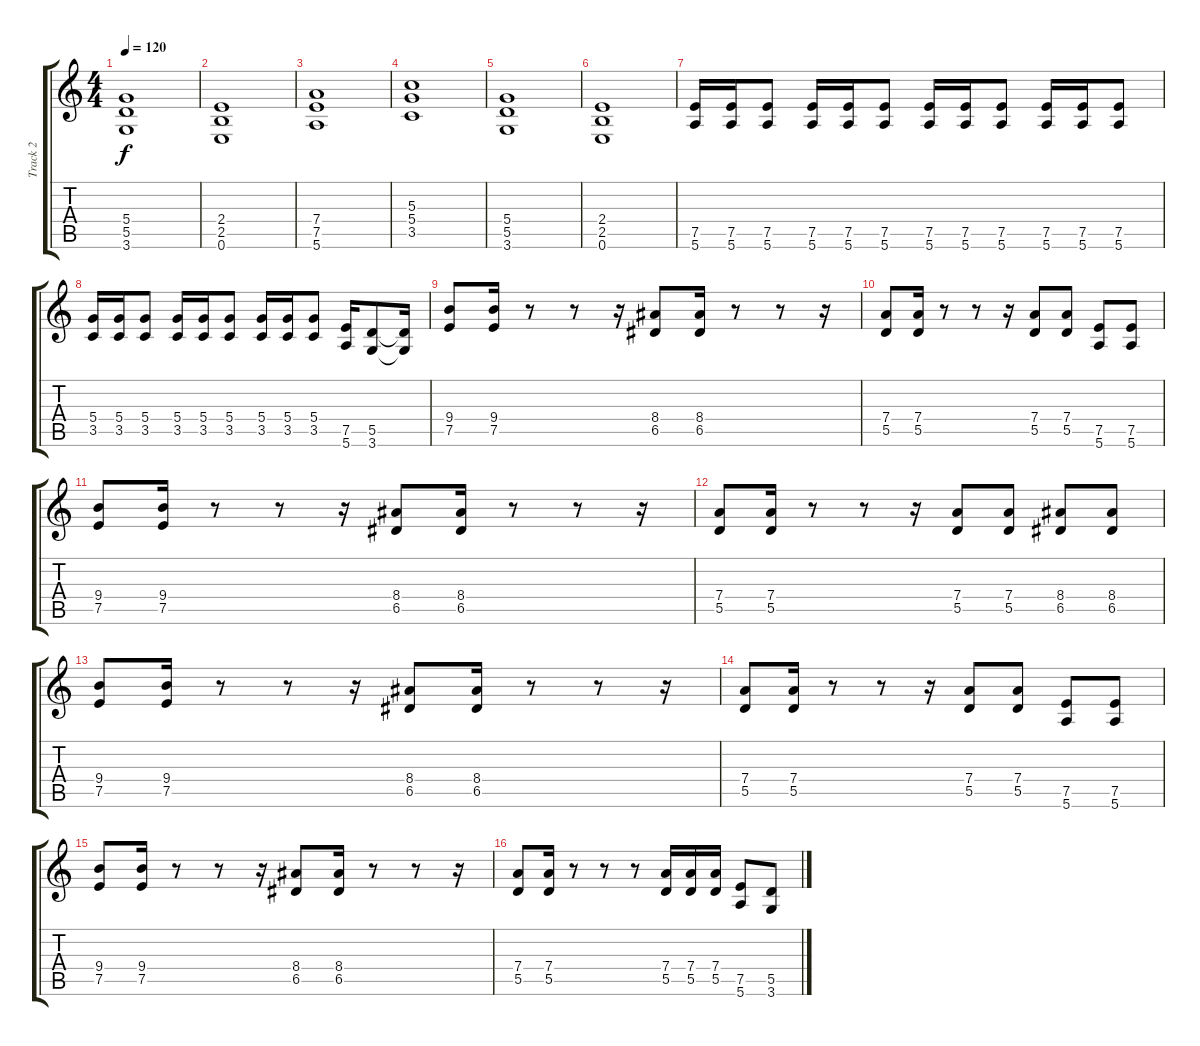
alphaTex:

\track ("Track 2" "Track 2") {instrument distortionguitar}
\staff {score tabs}
\tuning (E4 B3 G3 D3 A2 E2) {hide}
\ts (4 4)
\tempo 120
\clef g2
\ks c
(5.4 5.5 3.6).1{dy f} |
(2.4 2.5 0.6).1 |
(7.4 7.5 5.6).1 |
(5.3 5.4 3.5).1 |
(5.4 5.5 3.6).1 |
(2.4 2.5 0.6).1 |
(7.5 5.6).16 (7.5 5.6).16 (7.5 5.6).8 (7.5 5.6).16 (7.5 5.6).16 (7.5 5.6).8 (7.5 5.6).16 (7.5 5.6).16 (7.5 5.6).8 (7.5 5.6).16 (7.5 5.6).16 (7.5 5.6).8 |
(5.4 3.5).16 (5.4 3.5).16 (5.4 3.5).8 (5.4 3.5).16 (5.4 3.5).16 (5.4 3.5).8 (5.4 3.5).16 (5.4 3.5).16 (5.4 3.5).8 (7.5 5.6).16 (5.5 3.6).8 (5.5{t} 3.6{t}).16 |
(9.4 7.5).8 (9.4 7.5).16 r.8 r.8 r.16 (8.4 6.5).8 (8.4 6.5).16 r.8 r.8 r.16 |
(7.4 5.5).8 (7.4 5.5).16 r.8 r.8 r.16 (7.4 5.5).8 (7.4 5.5).8 (7.5 5.6).8 (7.5 5.6).8 |
(9.4 7.5).8 (9.4 7.5).16 r.8 r.8 r.16 (8.4 6.5).8 (8.4 6.5).16 r.8 r.8 r.16 |
(7.4 5.5).8 (7.4 5.5).16 r.8 r.8 r.16 (7.4 5.5).8 (7.4 5.5).8 (8.4 6.5).8 (8.4 6.5).8 |
(9.4 7.5).8 (9.4 7.5).16 r.8 r.8 r.16 (8.4 6.5).8 (8.4 6.5).16 r.8 r.8 r.16 |
(7.4 5.5).8 (7.4 5.5).16 r.8 r.8 r.16 (7.4 5.5).8 (7.4 5.5).8 (7.5 5.6).8 (7.5 5.6).8 |
(9.4 7.5).8 (9.4 7.5).16 r.8 r.8 r.16 (8.4 6.5).8 (8.4 6.5).16 r.8 r.8 r.16 |
(7.4 5.5).8 (7.4 5.5).16 r.8 r.8 r.8 (7.4 5.5).16 (7.4 5.5).16 (7.4 5.5).16 (7.5 5.6).8 (5.5 3.6).8
